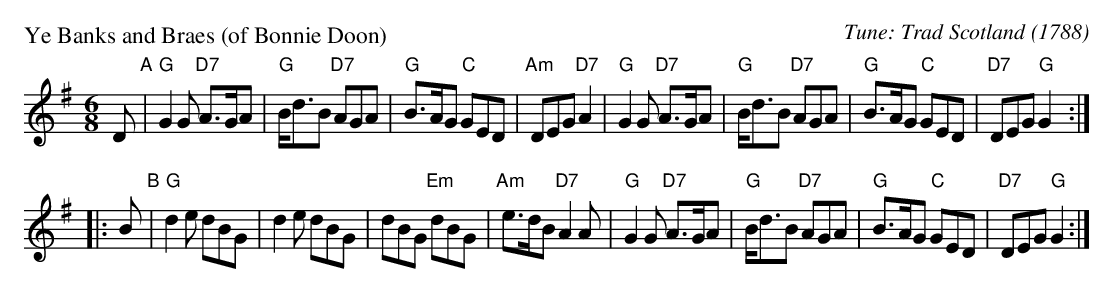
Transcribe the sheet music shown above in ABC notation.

X:1
P: Ye Banks and Braes (of Bonnie Doon)
C: Tune: Trad Scotland
O: 1788
M: 6/8
L: 1/8
K: G
D "A"|\
"G"G2G  "D7"A>GA | "G"B<dB "D7"AGA | "G"B>AG "C"GED | "Am"DEG "D7"A2 |\
"G"G2G  "D7"A>GA | "G"B<dB "D7"AGA | "G"B>AG "C"GED | "D7"DEG "G"G2 :|
|: B "B"|\
"G"d2e dBG | d2e dBG | dBG "Em"dBG | "Am"e>dB "D7"A2A |\
"G"G2G  "D7"A>GA | "G"B<dB "D7"AGA | "G"B>AG "C"GED | "D7"DEG "G"G2 :|
